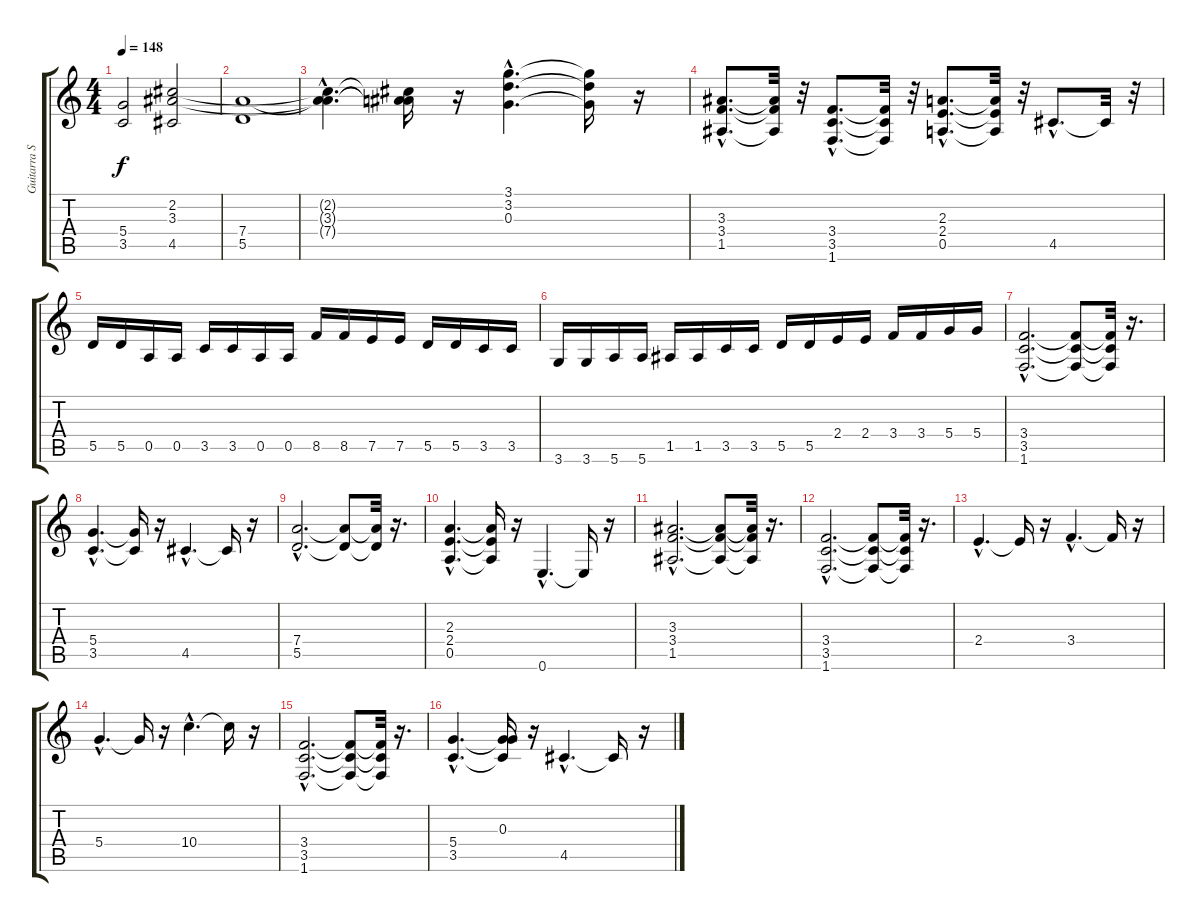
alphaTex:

\track ("Guitarra Solo" "Guitarra S") {instrument overdrivenguitar}
\staff {score tabs}
\tuning (E4 B3 G3 D3 A2 E2) {hide}
\ts (4 4)
\tempo 148
\clef g2
\ks c
(5.4{t} 3.5{t}).2{dy f} (2.2 3.3 4.5).2 |
(7.4 5.5).1 |
(2.2{hac t} 3.3{hac t} 7.4{hac t}).4{d} (2.2{t} 3.3{t} 7.4{t}).16 r.16 (3.1{hac} 3.2{hac} 0.3{hac}).4{d} (3.1{t} 3.2{t} 0.3{t}).16 r.16 |
(3.3{hac} 3.4{hac} 1.5{hac}).8{d} (3.3{t} 3.4{t} 1.5{t}).32 r.32 (3.4{hac} 3.5{hac} 1.6{hac}).8{d} (3.4{t} 3.5{t} 1.6{t}).32 r.32 (2.3{hac} 2.4{hac} 0.5{hac}).8{d} (2.3{t} 2.4{t} 0.5{t}).32 r.32 4.5{hac}.8{d} 4.5{t}.32 r.32 |
5.5.16 5.5.16 0.5.16 0.5.16 3.5.16 3.5.16 0.5.16 0.5.16 8.5.16 8.5.16 7.5.16 7.5.16 5.5.16 5.5.16 3.5.16 3.5.16 |
3.6.16 3.6.16 5.6.16 5.6.16 1.5.16 1.5.16 3.5.16 3.5.16 5.5.16 5.5.16 2.4.16 2.4.16 3.4.16 3.4.16 5.4.16 5.4.16 |
(3.4{hac} 3.5{hac} 1.6{hac}).2{d} (3.4{t} 3.5{t} 1.6{t}).8 (3.4{t} 3.5{t} 1.6{t}).32 r.16{d} |
(5.4{hac} 3.5{hac}).4{d} (5.4{t} 3.5{t}).16 r.16 4.5{hac}.4{d} 4.5{t}.16 r.16 |
(7.4{hac} 5.5{hac}).2{d} (7.4{t} 5.5{t}).8 (7.4{t} 5.5{t}).32 r.16{d} |
(2.3{hac} 2.4{hac} 0.5{hac}).4{d} (2.3{t} 2.4{t} 0.5{t}).16 r.16 0.6{hac}.4{d} 0.6{t}.16 r.16 |
(3.3{hac} 3.4{hac} 1.5{hac}).2{d} (3.3{t} 3.4{t} 1.5{t}).8 (3.3{t} 3.4{t} 1.5{t}).32 r.16{d} |
(3.4{hac} 3.5{hac} 1.6{hac}).2{d} (3.4{t} 3.5{t} 1.6{t}).8 (3.4{t} 3.5{t} 1.6{t}).32 r.16{d} |
2.4{hac}.4{d} 2.4{t}.16 r.16 3.4{hac}.4{d} 3.4{t}.16 r.16 |
5.4{hac}.4{d} 5.4{t}.16 r.16 10.4{hac}.4{d} 10.4{t}.16 r.16 |
(3.4{hac} 3.5{hac} 1.6{hac}).2{d} (3.4{t} 3.5{t} 1.6{t}).8 (3.4{t} 3.5{t} 1.6{t}).32 r.16{d} |
(5.4{hac} 3.5{hac}).4{d} (0.3 5.4{t} 3.5{t}).16 r.16 4.5{hac}.4{d} 4.5{t}.16 r.16
